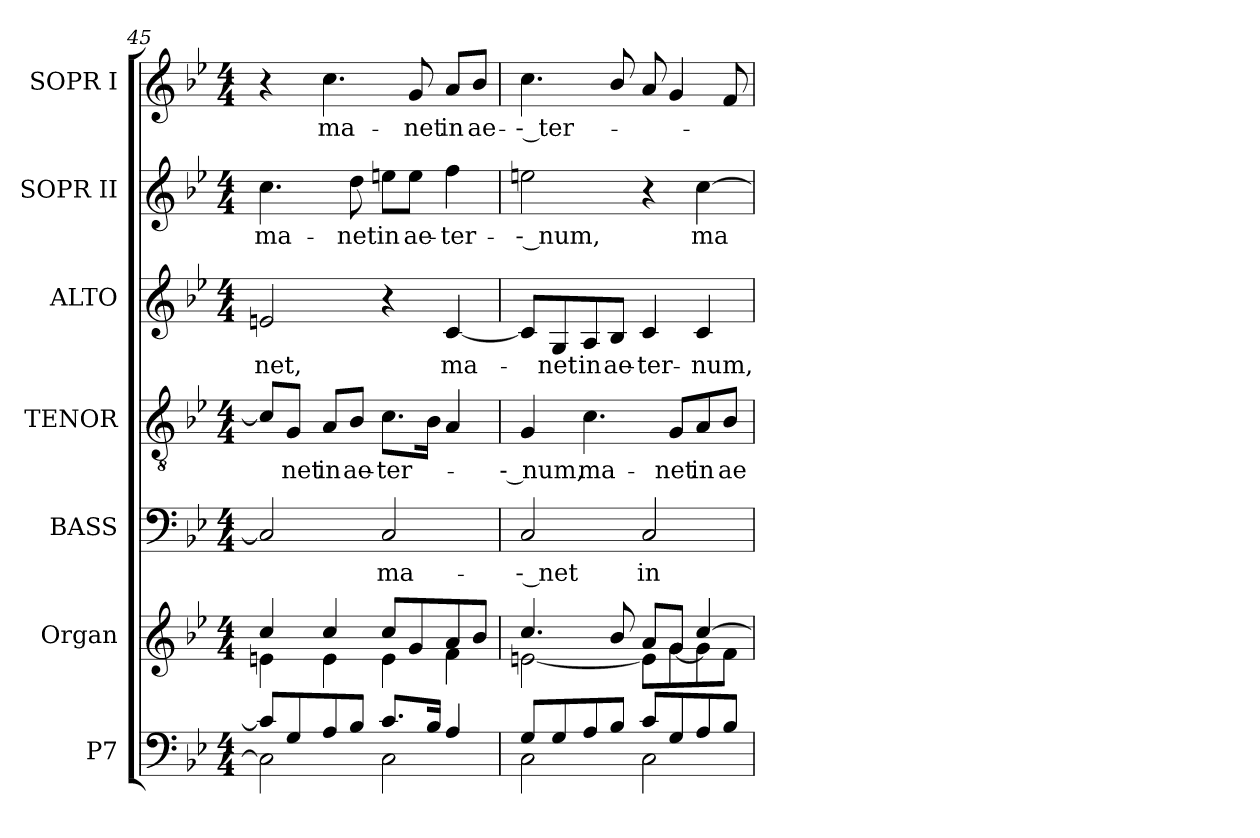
**kern	**kern	**kern	**text	**kern	**text	**kern	**text	**kern	**text	**kern	**text
*part7	*part6	*part5	*part5	*part4	*part4	*part3	*part3	*part2	*part2	*part1	*part1
*staff7	*staff6	*staff5	*staff5	*staff4	*staff4	*staff3	*staff3	*staff2	*staff2	*staff1	*staff1
*I"P7	*I"Organ	*I"BASS	*	*I"TENOR	*	*I"ALTO	*	*I"SOPR  II	*	*I"SOPR  I	*
*	*	*I'B.	*	*I'T.	*	*I'A.	*	*I'S.	*	*I'S.	*
*clefF4	*clefG2	*clefF4	*	*clefGv2	*	*clefG2	*	*clefG2	*	*clefG2	*
*	*	*	*	*ITrd7c12	*	*	*	*	*	*	*
*k[b-e-]	*k[b-e-]	*k[b-e-]	*	*k[b-e-]	*	*k[b-e-]	*	*k[b-e-]	*	*k[b-e-]	*
*B-:	*B-:	*B-:	*	*B-:	*	*B-:	*	*B-:	*	*B-:	*
*M4/4	*M4/4	*M4/4	*	*M4/4	*	*M4/4	*	*M4/4	*	*M4/4	*
=45	=45	=45	=45	=45	=45	=45	=45	=45	=45	=45	=45
*^	*^	*	*	*	*	*	*	*	*	*	*
!	!	!	!	!	!	!	!	!	!LO:LY:b:color=#000000	!	!	!	!
!	!	!	!	!	!	!	!	!	!	!	!LO:LY:b:color=#000000	!	!
8ci/L]	2Ci\]	4cci/	4eni\	2Ci/]	.	8Ci/L]	.	2eni/	-net,	4.cci\	ma-	4r	.
!	!	!	!	!	!	!	!LO:LY:b:color=#000000	!	!	!	!	!	!
8Gi/	.	.	.	.	.	8GGi/J	-net	.	.	.	.	.	.
!	!	!	!	!	!	!	!LO:LY:b:color=#000000	!	!	!	!	!	!
!	!	!	!	!	!	!	!	!	!	!	!	!	!LO:LY:b:color=#000000
8Ai/	.	4cci/	4ei\	.	.	8AAi/L	in	.	.	.	.	4.cci\	ma-
!	!	!	!	!	!	!	!LO:LY:b:color=#000000	!	!	!	!	!	!
!	!	!	!	!	!	!	!	!	!	!	!LO:LY:b:color=#000000	!	!
8B-i/J	.	.	.	.	.	8BB-i/J	ae-	.	.	8ddi\	-net	.	.
!	!	!	!	!	!LO:LY:b:color=#000000	!	!	!	!	!	!	!	!
!	!	!	!	!	!	!	!LO:LY:b:color=#000000	!	!	!	!	!	!
!	!	!	!	!	!	!	!	!	!	!	!LO:LY:b:color=#000000	!	!
8.ci/L	2Ci\	8cci/L	4ei\	2Ci/	ma-	8.Ci\L	-ter-	4r	.	8eeni\L	in	.	.
!	!	!	!	!	!	!	!	!	!	!	!LO:LY:b:color=#000000	!	!
!	!	!	!	!	!	!	!	!	!	!	!	!	!LO:LY:b:color=#000000
.	.	8gi/	.	.	.	.	.	.	.	8eei\J	ae-	8gi/	-net
16B-i/Jk	.	.	.	.	.	16BB-i\Jk	.	.	.	.	.	.	.
!	!	!	!	!	!	!	!	!	!LO:LY:b:color=#000000	!	!	!	!
!	!	!	!	!	!	!	!	!	!	!	!LO:LY:b:color=#000000	!	!
!	!	!	!	!	!	!	!	!	!	!	!	!	!LO:LY:b:color=#000000
4Ai/	.	8ai/	4fi\	.	.	4AAi/	.	[4ci/	ma-	4ffi\	-ter-	8ai/L	in
!	!	!	!	!	!	!	!	!	!	!	!	!	!LO:LY:b:color=#000000
.	.	8b-i/J	.	.	.	.	.	.	.	.	.	8b-i/J	ae-
!!LO:LB:g=z
=46	=46	=46	=46	=46	=46	=46	=46	=46	=46	=46	=46	=46	=46
!	!	!	!	!	!LO:LY:b:color=#000000	!	!	!	!	!	!	!	!
!	!	!	!	!	!	!	!LO:LY:b:color=#000000	!	!	!	!	!	!
!	!	!	!	!	!	!	!	!	!	!	!LO:LY:b:color=#000000	!	!
!	!	!	!	!	!	!	!	!	!	!	!	!	!LO:LY:b:color=#000000
8Gi/L	2Ci\	4.cci/	[2eni\	2Ci/	-- net	4GGi/	-- num,	8ci/L]	.	2eeni\	-- num,	4.cci\	-- ter-
!	!	!	!	!	!	!	!	!	!LO:LY:b:color=#000000	!	!	!	!
8Gi/	.	.	.	.	.	.	.	8Gi/	-net	.	.	.	.
!	!	!	!	!	!	!	!LO:LY:b:color=#000000	!	!	!	!	!	!
!	!	!	!	!	!	!	!	!	!LO:LY:b:color=#000000	!	!	!	!
8Ai/	.	.	.	.	.	4.Ci\	ma-	8Ai/	in	.	.	.	.
!	!	!	!	!	!	!	!	!	!LO:LY:b:color=#000000	!	!	!	!
8B-i/J	.	8b-i/	.	.	.	.	.	8B-i/J	ae-	.	.	8b-i/	.
!	!	!	!	!	!LO:LY:b:color=#000000	!	!	!	!	!	!	!	!
!	!	!	!	!	!	!	!	!	!LO:LY:b:color=#000000	!	!	!	!
8ci/L	2Ci\	8ai/L	8ei\L]	2Ci/	in	.	.	4ci/	-ter-	4r	.	8ai/	.
!	!	!	!	!	!	!	!LO:LY:b:color=#000000	!	!	!	!	!	!
8Gi/	.	8gi/J	[8gi\	.	.	8GGi/L	-net	.	.	.	.	4gi/	.
!	!	!	!	!	!	!	!LO:LY:b:color=#000000	!	!	!	!	!	!
!	!	!	!	!	!	!	!	!	!LO:LY:b:color=#000000	!	!	!	!
!	!	!	!	!	!	!	!	!	!	!	!LO:LY:b:color=#000000	!	!
8Ai/	.	[4cci/	8gi\]	.	.	8AAi/	in	4ci/	-num,	[4cci\	ma-	.	.
!	!	!	!	!	!	!	!LO:LY:b:color=#000000	!	!	!	!	!	!
8B-i/J	.	.	8fi\J	.	.	8BB-i/J	ae-	.	.	.	.	8fi/	.
*v	*v	*	*	*	*	*	*	*	*	*	*	*	*
*	*v	*v	*	*	*	*	*	*	*	*	*	*
=	=	=	=	=	=	=	=	=	=	=	=
*-	*-	*-	*-	*-	*-	*-	*-	*-	*-	*-	*-
